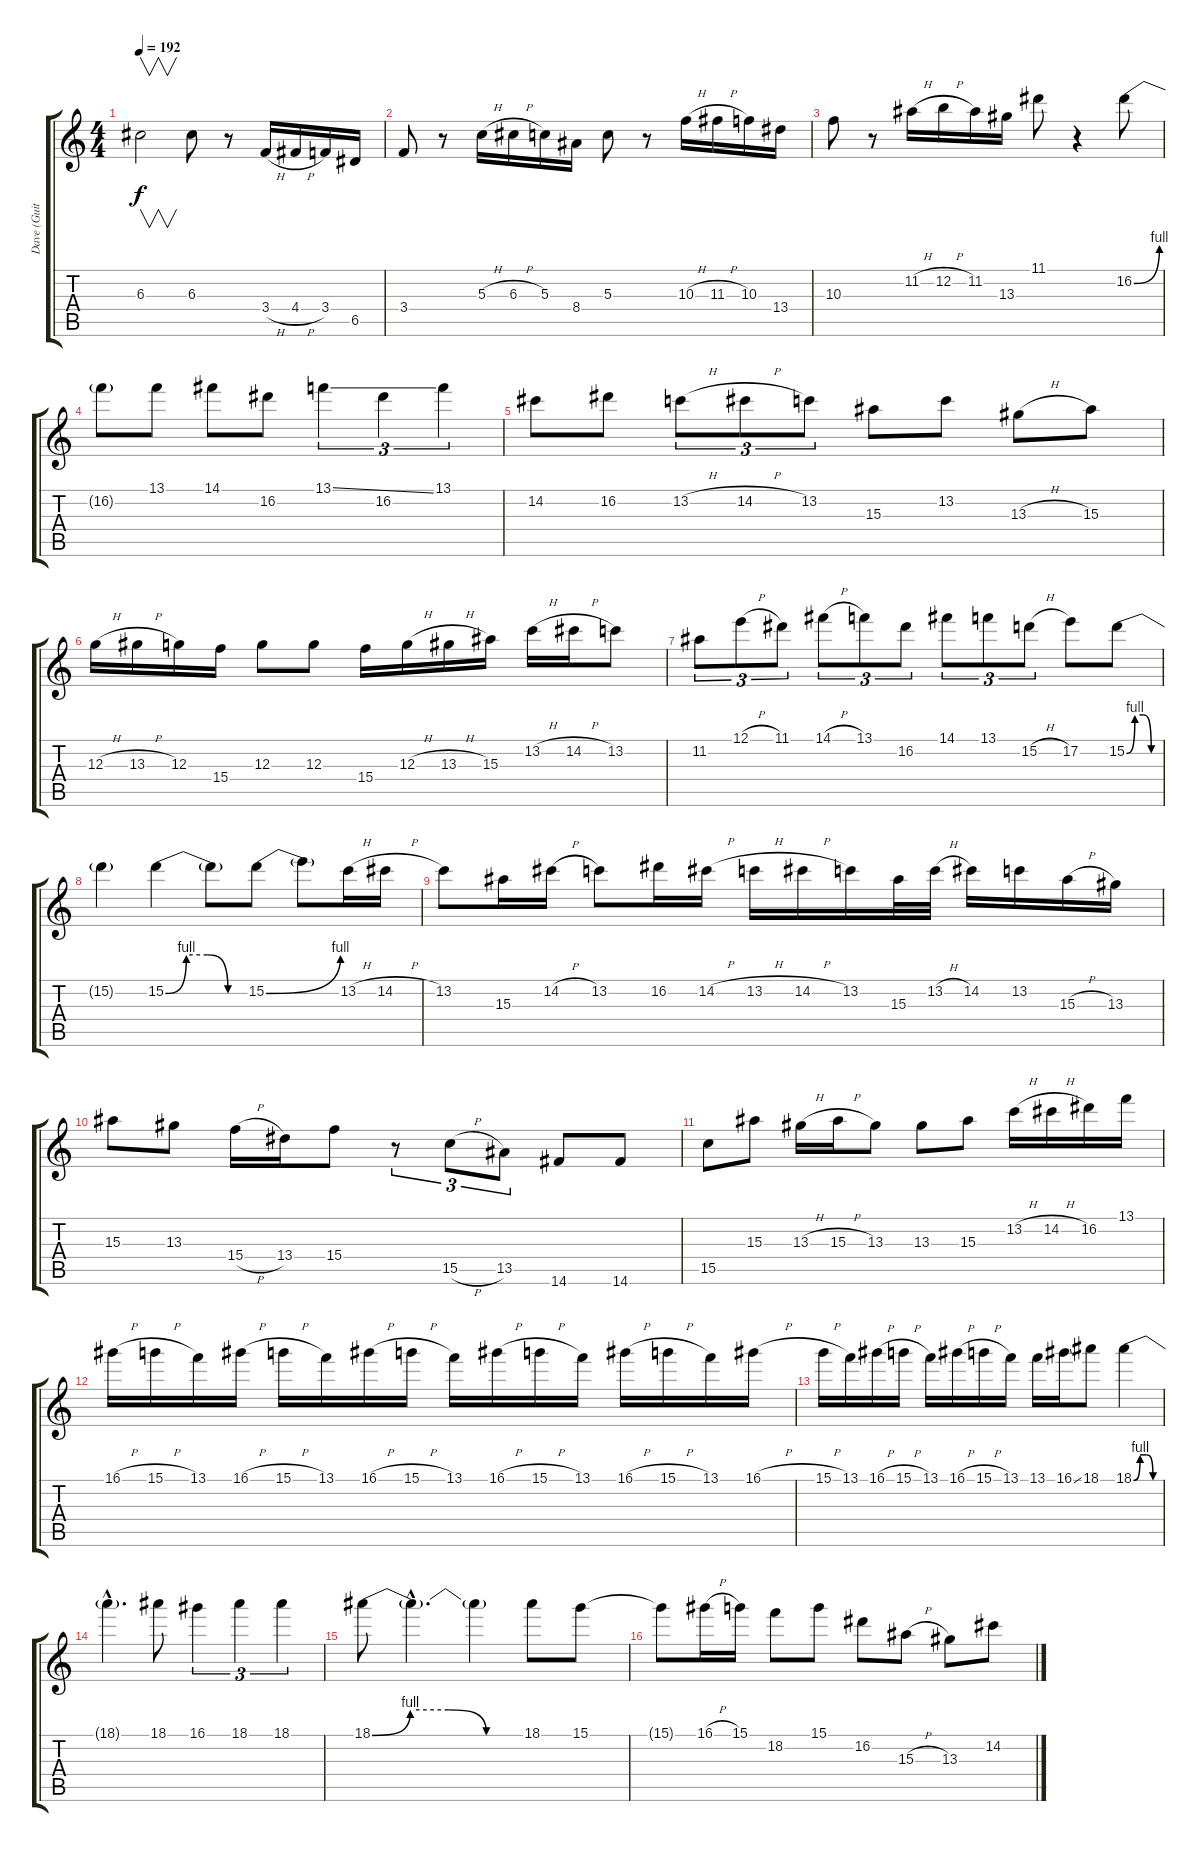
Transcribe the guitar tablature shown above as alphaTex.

\track ("Dave (Guitar 1)" "Dave (Guit") {instrument distortionguitar}
\staff {score tabs}
\tuning (E4 B3 G3 D3 A2 E2) {hide}
\ts (4 4)
\tempo 192
\clef g2
\ks c
6.3.2{v dy f} 6.3.8 r.8 3.4{h}.16 4.4{h}.16 3.4.16 6.5.16 |
3.4.8 r.8 5.3{h}.16 6.3{h}.16 5.3.16 8.4.16 5.3.8 r.8 10.3{h}.16 11.3{h}.16 10.3.16 13.4.16 |
10.3.8 r.8 11.2{h}.16 12.2{h}.16 11.2.16 13.3.16 11.1.8 r.4 16.2{be (bend 0 0 60 4)}.8 |
16.2{t}.8 13.1.8 14.1.8 16.2.8 13.1{ss}.4{tu (3 2)} 16.2.4{tu (3 2)} 13.1.4{tu (3 2)} |
14.2.8 16.2.8 13.2{h}.8{tu (3 2)} 14.2{h}.8{tu (3 2)} 13.2.8{tu (3 2)} 15.3.8 13.2.8 13.3{h}.8 15.3.8 |
12.3{h}.16 13.3{h}.16 12.3.16 15.4.16 12.3.8 12.3.8 15.4.16 12.3{h}.16 13.3{h}.16 15.3.16 13.2{h}.16 14.2{h}.16 13.2.8 |
11.2.8{tu (3 2)} 12.1{h}.8{tu (3 2)} 11.1.8{tu (3 2)} 14.1{h}.8{tu (3 2)} 13.1.8{tu (3 2)} 16.2.8{tu (3 2)} 14.1.8{tu (3 2)} 13.1.8{tu (3 2)} 15.2{h}.8{tu (3 2)} 17.2.8 15.2{be (custom 0 0 15 4 30 4 45 0 60 0)}.8 |
15.2{t}.4 15.2{be (custom 0 0 15 4 30 4 45 0 60 0)}.4 15.2{t}.8 15.2{be (bend 0 0 60 4)}.8 15.2{t}.8 13.2{h}.16 14.2{h}.16 |
13.2.8 15.3.16 14.2{h}.16 13.2.8 16.2.16 14.2{h}.16 13.2{h}.16 14.2{h}.16 13.2.16 15.3.32 13.2{h}.32 14.2.16 13.2.16 15.3{h}.16 13.3.16 |
15.3.8 13.3.8 15.4{h}.16 13.4.16 15.4.8 r.8{tu (3 2)} 15.5{h}.8{tu (3 2)} 13.5.8{tu (3 2)} 14.6.8 14.6.8 |
15.5.8 15.3.8 13.3{h}.16 15.3{h}.16 13.3.8 13.3.8 15.3.8 13.2{h}.16 14.2{h}.16 16.2.16 13.1.16 |
16.1{h}.16 15.1{h}.16 13.1.16 16.1{h}.16 15.1{h}.16 13.1.16 16.1{h}.16 15.1{h}.16 13.1.16 16.1{h}.16 15.1{h}.16 13.1.16 16.1{h}.16 15.1{h}.16 13.1.16 16.1{h}.16 |
15.1{h}.16 13.1.16 16.1{h}.16 15.1{h}.16 13.1.16 16.1{h}.16 15.1{h}.16 13.1.16 13.1.16 16.1{ss}.16 18.1.8 18.1{be (custom 0 0 15 4 30 4 45 0 60 0)}.4 |
18.1{hac t}.4{d} 18.1.8 16.1.4{tu (3 2)} 18.1.4{tu (3 2)} 18.1.4{tu (3 2)} |
18.1{be (custom 0 0 15 4 30 4 45 0 60 0)}.8 18.1{hac t}.4{d} 18.1{t}.4 18.1.8 15.1.8 |
15.1{t}.8 16.1{h}.16 15.1.16 18.2.8 15.1.8 16.2.8 15.3{h}.8 13.3.8 14.2.8
